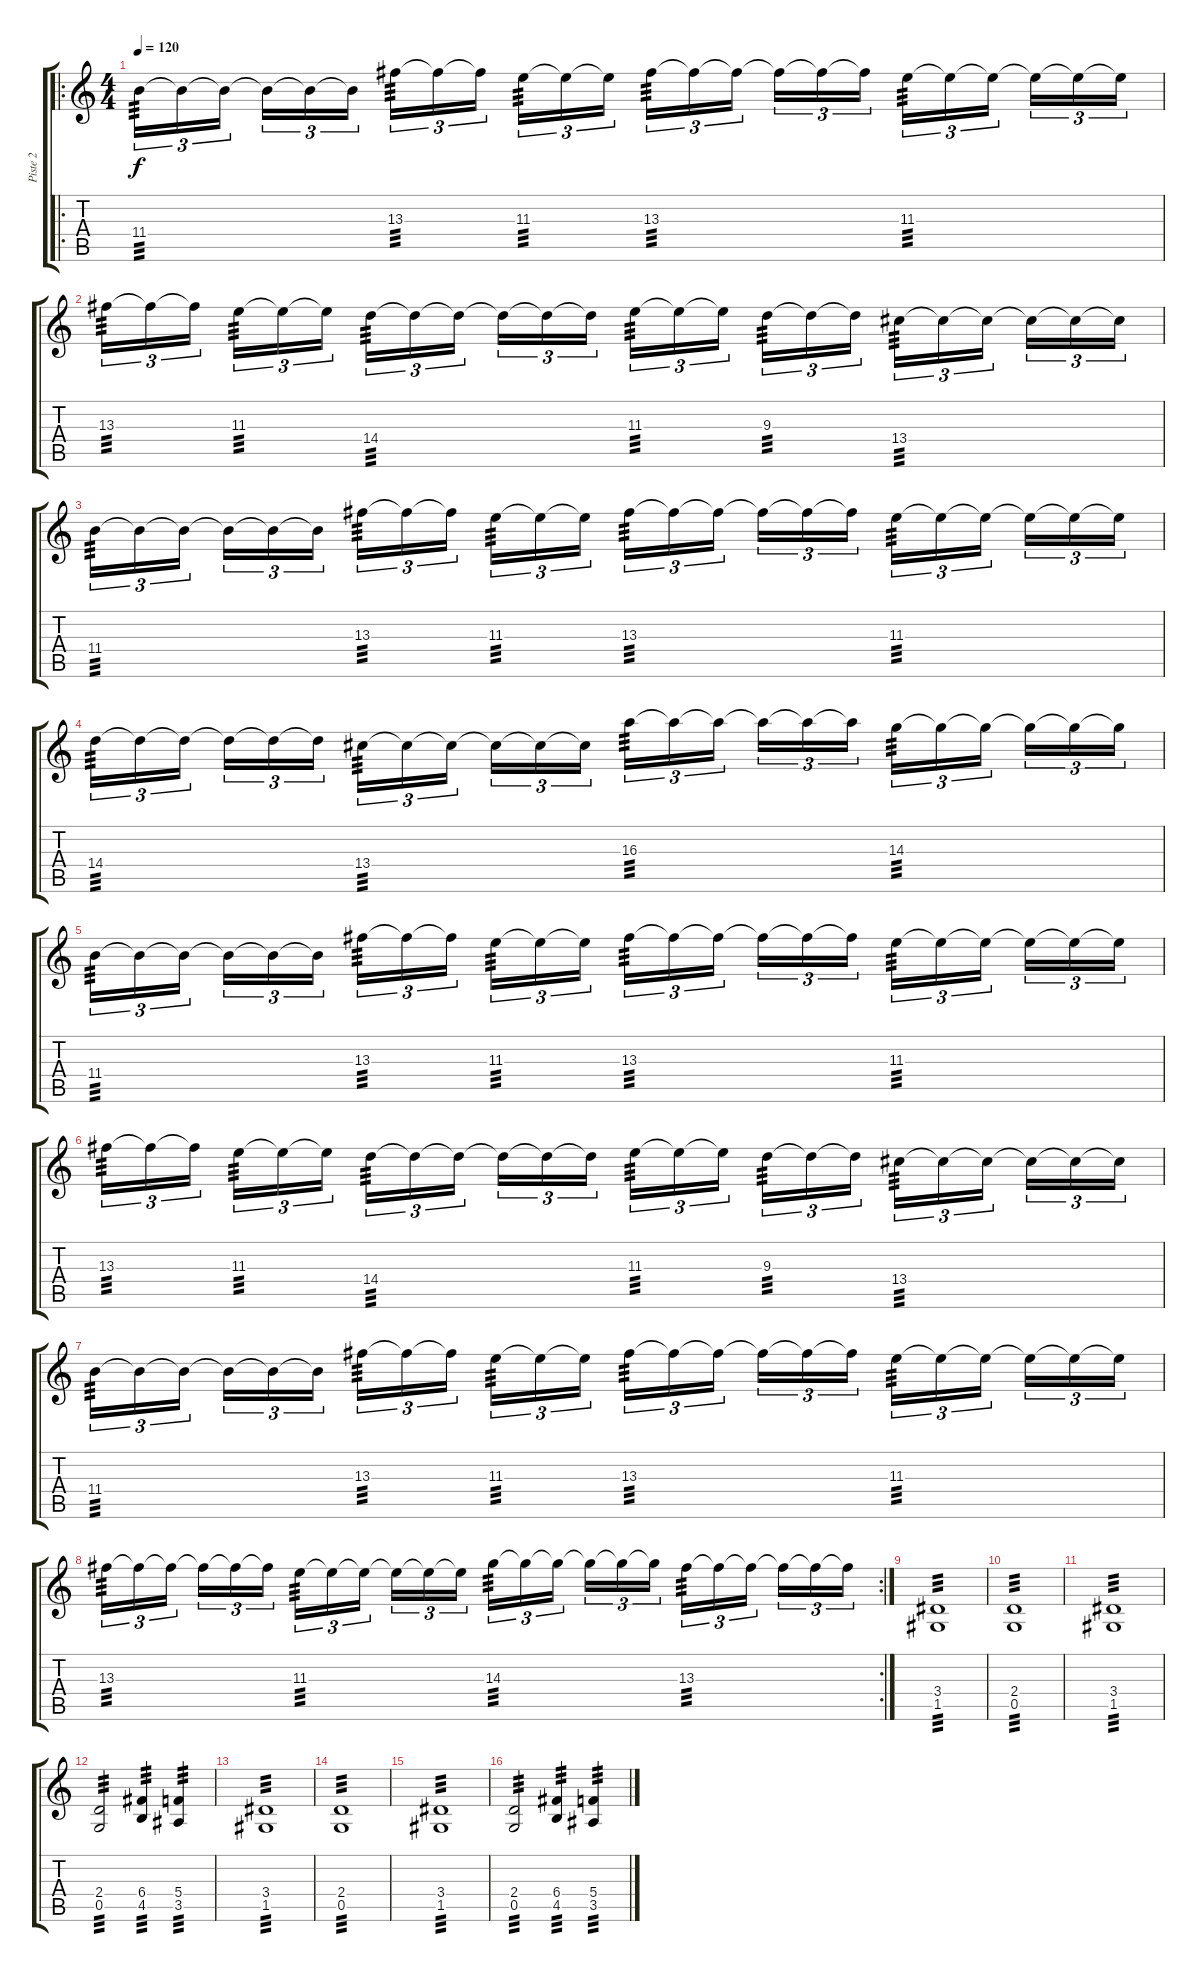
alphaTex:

\track ("Piste 2" "Piste 2") {instrument distortionguitar}
\staff {score tabs}
\tuning (D4 A3 F3 C3 G2 D2) {hide}
\ro
\ts (4 4)
\tempo 120
\clef g2
\ks c
11.4.16{tu (3 2) tp 3 dy f} 11.4{t}.16{tu (3 2)} 11.4{t}.16{tu (3 2) beam splitsecondary} 11.4{t}.16{tu (3 2)} 11.4{t}.16{tu (3 2)} 11.4{t}.16{tu (3 2)} 13.3.16{tu (3 2) tp 3} 13.3{t}.16{tu (3 2)} 13.3{t}.16{tu (3 2) beam splitsecondary} 11.3.16{tu (3 2) tp 3} 11.3{t}.16{tu (3 2)} 11.3{t}.16{tu (3 2)} 13.3.16{tu (3 2) tp 3} 13.3{t}.16{tu (3 2)} 13.3{t}.16{tu (3 2) beam splitsecondary} 13.3{t}.16{tu (3 2)} 13.3{t}.16{tu (3 2)} 13.3{t}.16{tu (3 2)} 11.3.16{tu (3 2) tp 3} 11.3{t}.16{tu (3 2)} 11.3{t}.16{tu (3 2) beam splitsecondary} 11.3{t}.16{tu (3 2)} 11.3{t}.16{tu (3 2)} 11.3{t}.16{tu (3 2)} |
13.3.16{tu (3 2) tp 3} 13.3{t}.16{tu (3 2)} 13.3{t}.16{tu (3 2) beam splitsecondary} 11.3.16{tu (3 2) tp 3} 11.3{t}.16{tu (3 2)} 11.3{t}.16{tu (3 2)} 14.4.16{tu (3 2) tp 3} 14.4{t}.16{tu (3 2)} 14.4{t}.16{tu (3 2) beam splitsecondary} 14.4{t}.16{tu (3 2)} 14.4{t}.16{tu (3 2)} 14.4{t}.16{tu (3 2)} 11.3.16{tu (3 2) tp 3} 11.3{t}.16{tu (3 2)} 11.3{t}.16{tu (3 2) beam splitsecondary} 9.3.16{tu (3 2) tp 3} 9.3{t}.16{tu (3 2)} 9.3{t}.16{tu (3 2)} 13.4.16{tu (3 2) tp 3} 13.4{t}.16{tu (3 2)} 13.4{t}.16{tu (3 2) beam splitsecondary} 13.4{t}.16{tu (3 2)} 13.4{t}.16{tu (3 2)} 13.4{t}.16{tu (3 2)} |
11.4.16{tu (3 2) tp 3} 11.4{t}.16{tu (3 2)} 11.4{t}.16{tu (3 2) beam splitsecondary} 11.4{t}.16{tu (3 2)} 11.4{t}.16{tu (3 2)} 11.4{t}.16{tu (3 2)} 13.3.16{tu (3 2) tp 3} 13.3{t}.16{tu (3 2)} 13.3{t}.16{tu (3 2) beam splitsecondary} 11.3.16{tu (3 2) tp 3} 11.3{t}.16{tu (3 2)} 11.3{t}.16{tu (3 2)} 13.3.16{tu (3 2) tp 3} 13.3{t}.16{tu (3 2)} 13.3{t}.16{tu (3 2) beam splitsecondary} 13.3{t}.16{tu (3 2)} 13.3{t}.16{tu (3 2)} 13.3{t}.16{tu (3 2)} 11.3.16{tu (3 2) tp 3} 11.3{t}.16{tu (3 2)} 11.3{t}.16{tu (3 2) beam splitsecondary} 11.3{t}.16{tu (3 2)} 11.3{t}.16{tu (3 2)} 11.3{t}.16{tu (3 2)} |
14.4.16{tu (3 2) tp 3} 14.4{t}.16{tu (3 2)} 14.4{t}.16{tu (3 2) beam splitsecondary} 14.4{t}.16{tu (3 2)} 14.4{t}.16{tu (3 2)} 14.4{t}.16{tu (3 2)} 13.4.16{tu (3 2) tp 3} 13.4{t}.16{tu (3 2)} 13.4{t}.16{tu (3 2) beam splitsecondary} 13.4{t}.16{tu (3 2)} 13.4{t}.16{tu (3 2)} 13.4{t}.16{tu (3 2)} 16.3.16{tu (3 2) tp 3} 16.3{t}.16{tu (3 2)} 16.3{t}.16{tu (3 2) beam splitsecondary} 16.3{t}.16{tu (3 2)} 16.3{t}.16{tu (3 2)} 16.3{t}.16{tu (3 2)} 14.3.16{tu (3 2) tp 3} 14.3{t}.16{tu (3 2)} 14.3{t}.16{tu (3 2) beam splitsecondary} 14.3{t}.16{tu (3 2)} 14.3{t}.16{tu (3 2)} 14.3{t}.16{tu (3 2)} |
11.4.16{tu (3 2) tp 3} 11.4{t}.16{tu (3 2)} 11.4{t}.16{tu (3 2) beam splitsecondary} 11.4{t}.16{tu (3 2)} 11.4{t}.16{tu (3 2)} 11.4{t}.16{tu (3 2)} 13.3.16{tu (3 2) tp 3} 13.3{t}.16{tu (3 2)} 13.3{t}.16{tu (3 2) beam splitsecondary} 11.3.16{tu (3 2) tp 3} 11.3{t}.16{tu (3 2)} 11.3{t}.16{tu (3 2)} 13.3.16{tu (3 2) tp 3} 13.3{t}.16{tu (3 2)} 13.3{t}.16{tu (3 2) beam splitsecondary} 13.3{t}.16{tu (3 2)} 13.3{t}.16{tu (3 2)} 13.3{t}.16{tu (3 2)} 11.3.16{tu (3 2) tp 3} 11.3{t}.16{tu (3 2)} 11.3{t}.16{tu (3 2) beam splitsecondary} 11.3{t}.16{tu (3 2)} 11.3{t}.16{tu (3 2)} 11.3{t}.16{tu (3 2)} |
13.3.16{tu (3 2) tp 3} 13.3{t}.16{tu (3 2)} 13.3{t}.16{tu (3 2) beam splitsecondary} 11.3.16{tu (3 2) tp 3} 11.3{t}.16{tu (3 2)} 11.3{t}.16{tu (3 2)} 14.4.16{tu (3 2) tp 3} 14.4{t}.16{tu (3 2)} 14.4{t}.16{tu (3 2) beam splitsecondary} 14.4{t}.16{tu (3 2)} 14.4{t}.16{tu (3 2)} 14.4{t}.16{tu (3 2)} 11.3.16{tu (3 2) tp 3} 11.3{t}.16{tu (3 2)} 11.3{t}.16{tu (3 2) beam splitsecondary} 9.3.16{tu (3 2) tp 3} 9.3{t}.16{tu (3 2)} 9.3{t}.16{tu (3 2)} 13.4.16{tu (3 2) tp 3} 13.4{t}.16{tu (3 2)} 13.4{t}.16{tu (3 2) beam splitsecondary} 13.4{t}.16{tu (3 2)} 13.4{t}.16{tu (3 2)} 13.4{t}.16{tu (3 2)} |
11.4.16{tu (3 2) tp 3} 11.4{t}.16{tu (3 2)} 11.4{t}.16{tu (3 2) beam splitsecondary} 11.4{t}.16{tu (3 2)} 11.4{t}.16{tu (3 2)} 11.4{t}.16{tu (3 2)} 13.3.16{tu (3 2) tp 3} 13.3{t}.16{tu (3 2)} 13.3{t}.16{tu (3 2) beam splitsecondary} 11.3.16{tu (3 2) tp 3} 11.3{t}.16{tu (3 2)} 11.3{t}.16{tu (3 2)} 13.3.16{tu (3 2) tp 3} 13.3{t}.16{tu (3 2)} 13.3{t}.16{tu (3 2) beam splitsecondary} 13.3{t}.16{tu (3 2)} 13.3{t}.16{tu (3 2)} 13.3{t}.16{tu (3 2)} 11.3.16{tu (3 2) tp 3} 11.3{t}.16{tu (3 2)} 11.3{t}.16{tu (3 2) beam splitsecondary} 11.3{t}.16{tu (3 2)} 11.3{t}.16{tu (3 2)} 11.3{t}.16{tu (3 2)} |
\rc 2
13.3.16{tu (3 2) tp 3} 13.3{t}.16{tu (3 2)} 13.3{t}.16{tu (3 2) beam splitsecondary} 13.3{t}.16{tu (3 2)} 13.3{t}.16{tu (3 2)} 13.3{t}.16{tu (3 2)} 11.3.16{tu (3 2) tp 3} 11.3{t}.16{tu (3 2)} 11.3{t}.16{tu (3 2) beam splitsecondary} 11.3{t}.16{tu (3 2)} 11.3{t}.16{tu (3 2)} 11.3{t}.16{tu (3 2)} 14.3.16{tu (3 2) tp 3} 14.3{t}.16{tu (3 2)} 14.3{t}.16{tu (3 2) beam splitsecondary} 14.3{t}.16{tu (3 2)} 14.3{t}.16{tu (3 2)} 14.3{t}.16{tu (3 2)} 13.3.16{tu (3 2) tp 3} 13.3{t}.16{tu (3 2)} 13.3{t}.16{tu (3 2) beam splitsecondary} 13.3{t}.16{tu (3 2)} 13.3{t}.16{tu (3 2)} 13.3{t}.16{tu (3 2)} |
(3.4 1.5).1{tp 3} |
(2.4 0.5).1{tp 3} |
(3.4 1.5).1{tp 3} |
(2.4 0.5).2{tp 3} (6.4 4.5).4{tp 3} (5.4 3.5).4{tp 3} |
(3.4 1.5).1{tp 3} |
(2.4 0.5).1{tp 3} |
(3.4 1.5).1{tp 3} |
(2.4 0.5).2{tp 3} (6.4 4.5).4{tp 3} (5.4 3.5).4{tp 3}
